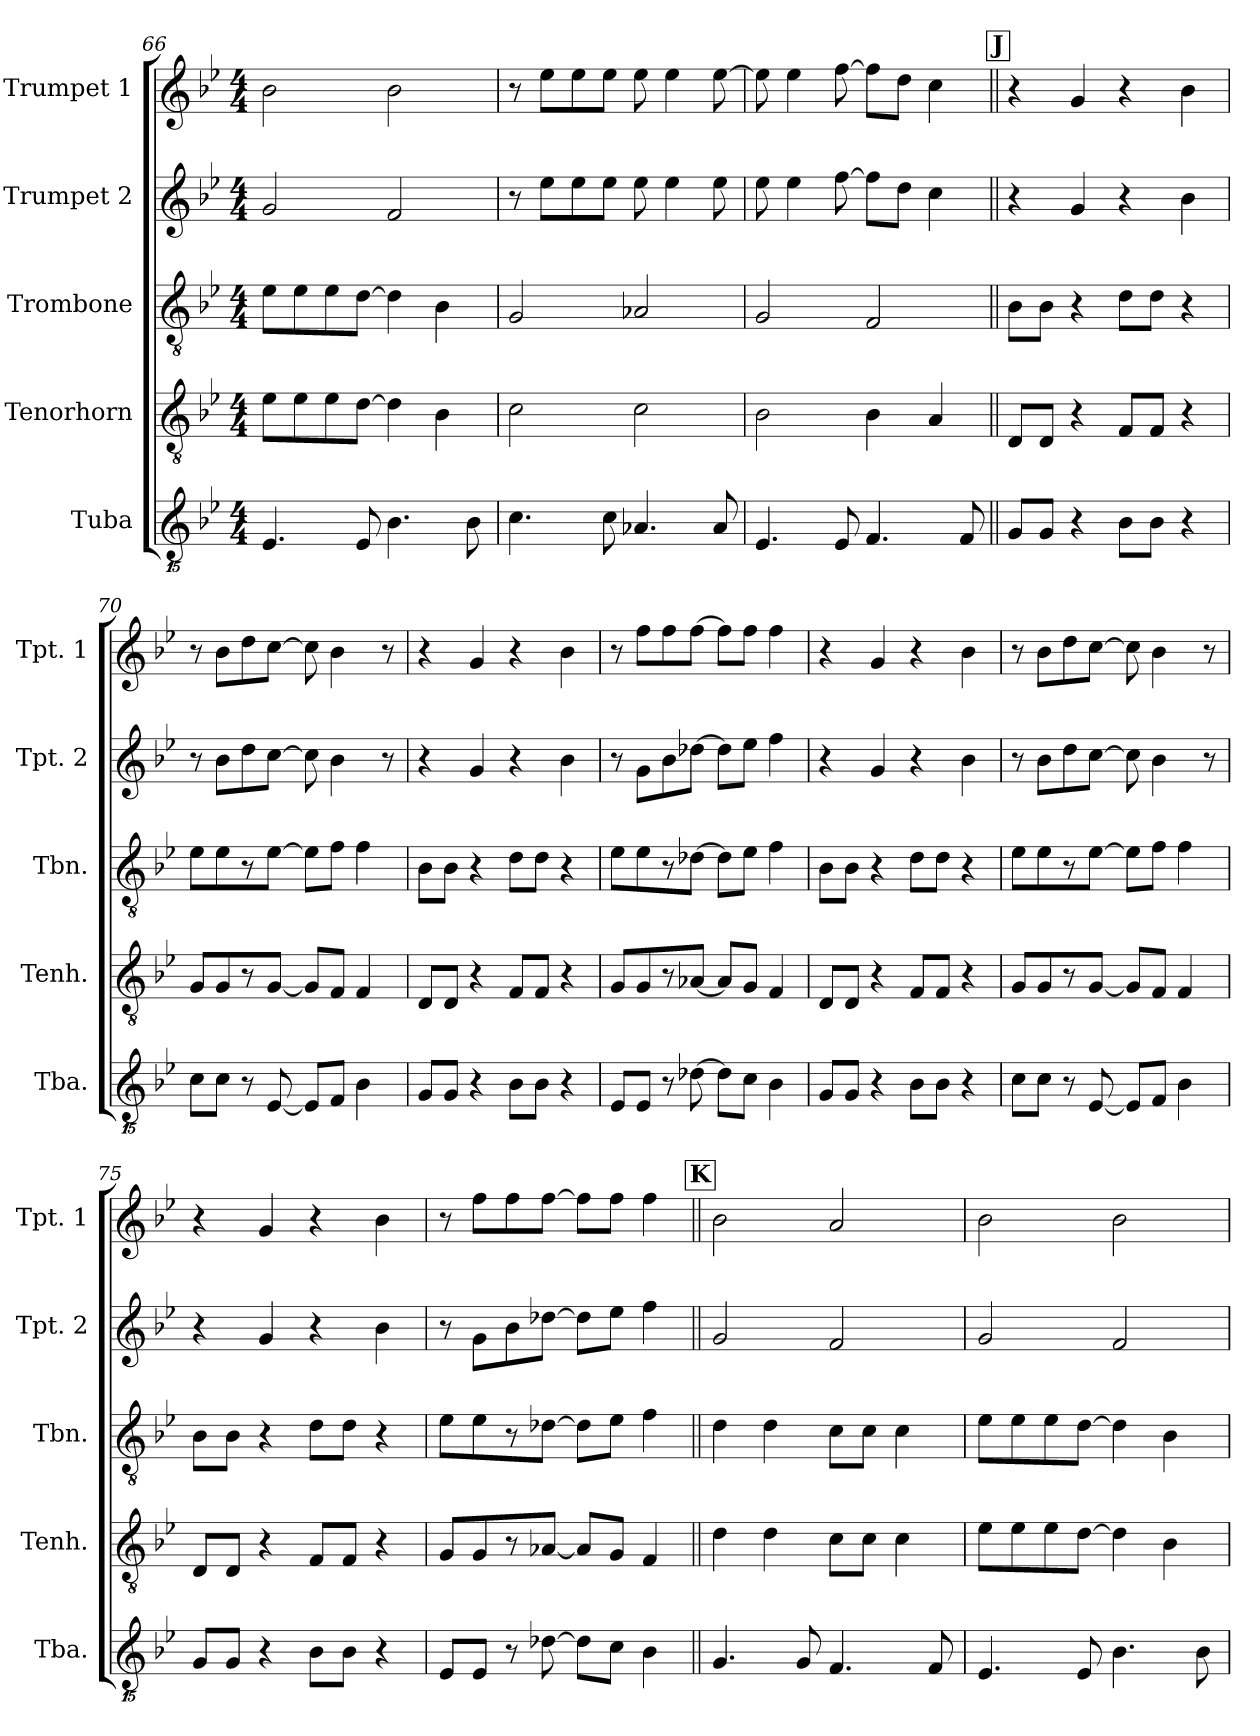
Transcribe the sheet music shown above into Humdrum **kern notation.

**kern	**kern	**kern	**kern	**kern
*part5	*part4	*part3	*part2	*part1
*staff5	*staff4	*staff3	*staff2	*staff1
*I"Tuba	*I"Tenorhorn	*I"Trombone	*I"Trumpet 2	*I"Trumpet 1
*I'Tba.	*I'Tenh.	*I'Tbn.	*I'Tpt. 2	*I'Tpt. 1
*clefGvv2	*clefGv2	*clefGv2	*clefG2	*clefG2
*k[b-e-]	*k[b-e-]	*k[b-e-]	*k[b-e-]	*k[b-e-]
*M4/4	*M4/4	*M4/4	*M4/4	*M4/4
=66	=66	=66	=66	=66
4.EE-	8e-L	8e-L	2g	2b-
.	8e-	8e-	.	.
.	8e-	8e-	.	.
8EE-	[8dJ	[8dJ	.	.
4.BB-	4d]	4d]	2f	2b-
.	4B-	4B-	.	.
8BB-	.	.	.	.
=67	=67	=67	=67	=67
4.C	2c	2G	8r	8r
.	.	.	8ee-L	8ee-L
.	.	.	8ee-	8ee-
8C	.	.	8ee-J	8ee-J
4.AA-X	2c	2A-X	8ee-	8ee-
.	.	.	4ee-	4ee-
8AA-	.	.	8ee-	[8ee-
=68	=68	=68	=68	=68
4.EE-	2B-	2G	8ee-	8ee-]
.	.	.	4ee-	4ee-
8EE-	.	.	[8ff	[8ff
4.FF	4B-	2F	8ffL]	8ffL]
.	.	.	8ddJ	8ddJ
.	4A	.	4cc	4cc
8FF	.	.	.	.
!!LO:REH:place=s1:a:B:fs=14:t=J
=69||	=69||	=69||	=69||	=69||
8GGL	8DL	8B-L	4r	4r
8GGJ	8DJ	8B-J	.	.
4r	4r	4r	4g	4g
8BB-L	8FL	8dL	4r	4r
8BB-J	8FJ	8dJ	.	.
4r	4r	4r	4b-	4b-
=70	=70	=70	=70	=70
8CL	8GL	8e-L	8r	8r
8CJ	8G	8e-	8b-L	8b-L
8r	8r	8r	8dd	8dd
[8EE-	[8GJ	[8e-J	[8ccJ	[8ccJ
8EE-L]	8GL]	8e-L]	8cc]	8cc]
8FFJ	8FJ	8fJ	4b-	4b-
4BB-	4F	4f	.	.
.	.	.	8r	8r
=71	=71	=71	=71	=71
8GGL	8DL	8B-L	4r	4r
8GGJ	8DJ	8B-J	.	.
4r	4r	4r	4g	4g
8BB-L	8FL	8dL	4r	4r
8BB-J	8FJ	8dJ	.	.
4r	4r	4r	4b-	4b-
=72	=72	=72	=72	=72
8EE-L	8GL	8e-L	8r	8r
8EE-J	8G	8e-	8gL	8ffL
8r	8r	8r	8b-	8ff
[8D-X	[8A-XJ	[8d-XJ	[8dd-XJ	[8ffJ
8D-L]	8A-L]	8d-L]	8dd-L]	8ffL]
8CJ	8GJ	8e-J	8ee-J	8ffJ
4BB-	4F	4f	4ff	4ff
=73	=73	=73	=73	=73
8GGL	8DL	8B-L	4r	4r
8GGJ	8DJ	8B-J	.	.
4r	4r	4r	4g	4g
8BB-L	8FL	8dL	4r	4r
8BB-J	8FJ	8dJ	.	.
4r	4r	4r	4b-	4b-
=74	=74	=74	=74	=74
8CL	8GL	8e-L	8r	8r
8CJ	8G	8e-	8b-L	8b-L
8r	8r	8r	8dd	8dd
[8EE-	[8GJ	[8e-J	[8ccJ	[8ccJ
8EE-L]	8GL]	8e-L]	8cc]	8cc]
8FFJ	8FJ	8fJ	4b-	4b-
4BB-	4F	4f	.	.
.	.	.	8r	8r
=75	=75	=75	=75	=75
8GGL	8DL	8B-L	4r	4r
8GGJ	8DJ	8B-J	.	.
4r	4r	4r	4g	4g
8BB-L	8FL	8dL	4r	4r
8BB-J	8FJ	8dJ	.	.
4r	4r	4r	4b-	4b-
=76	=76	=76	=76	=76
8EE-L	8GL	8e-L	8r	8r
8EE-J	8G	8e-	8gL	8ffL
8r	8r	8r	8b-	8ff
[8D-X	[8A-XJ	[8d-XJ	[8dd-XJ	[8ffJ
8D-L]	8A-L]	8d-L]	8dd-L]	8ffL]
8CJ	8GJ	8e-J	8ee-J	8ffJ
4BB-	4F	4f	4ff	4ff
!!LO:REH:place=s1:a:B:fs=14:t=K
=77||	=77||	=77||	=77||	=77||
4.GG	4d	4d	2g	2b-
.	4d	4d	.	.
8GG	.	.	.	.
4.FF	8cL	8cL	2f	2a
.	8cJ	8cJ	.	.
.	4c	4c	.	.
8FF	.	.	.	.
=78	=78	=78	=78	=78
4.EE-	8e-L	8e-L	2g	2b-
.	8e-	8e-	.	.
.	8e-	8e-	.	.
8EE-	[8dJ	[8dJ	.	.
4.BB-	4d]	4d]	2f	2b-
.	4B-	4B-	.	.
8BB-	.	.	.	.
=	=	=	=	=
*-	*-	*-	*-	*-
